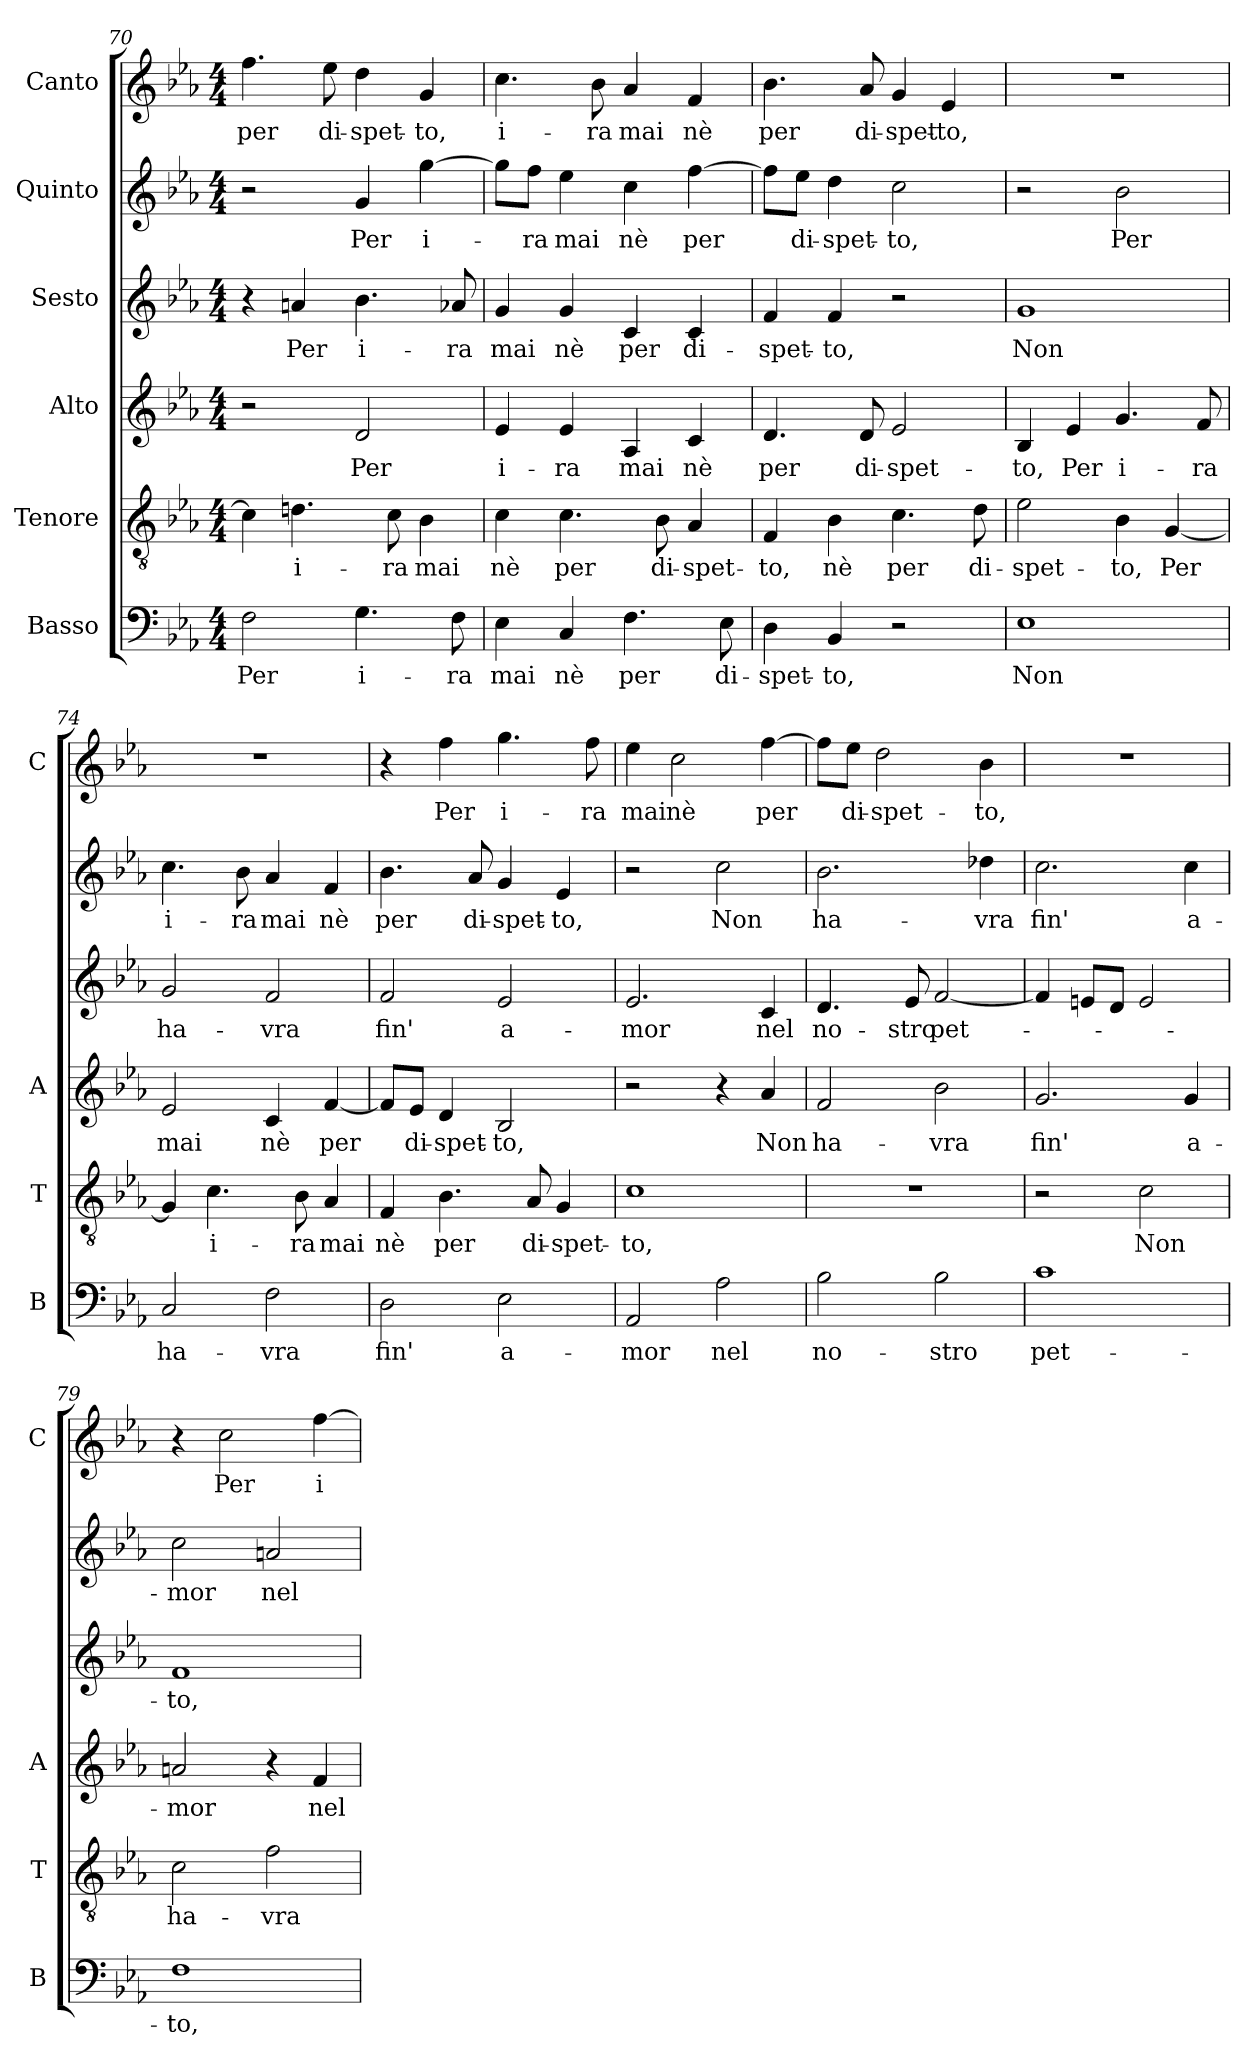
**kern	**text	**kern	**text	**kern	**text	**kern	**text	**kern	**text	**kern	**text
*part6	*part6	*part5	*part5	*part4	*part4	*part3	*part3	*part2	*part2	*part1	*part1
*staff6	*staff6	*staff5	*staff5	*staff4	*staff4	*staff3	*staff3	*staff2	*staff2	*staff1	*staff1
*I"Basso	*	*I"Tenore	*	*I"Alto	*	*I"Sesto	*	*I"Quinto	*	*I"Canto	*
*I'B	*	*I'T	*	*I'A	*	*	*	*	*	*I'C	*
*clefF4	*	*clefGv2	*	*clefG2	*	*clefG2	*	*clefG2	*	*clefG2	*
*k[b-e-a-]	*	*k[b-e-a-]	*	*k[b-e-a-]	*	*k[b-e-a-]	*	*k[b-e-a-]	*	*k[b-e-a-]	*
*E-:	*	*E-:	*	*E-:	*	*E-:	*	*E-:	*	*E-:	*
*M4/4	*	*M4/4	*	*M4/4	*	*M4/4	*	*M4/4	*	*M4/4	*
=70	=70	=70	=70	=70	=70	=70	=70	=70	=70	=70	=70
!	!LO:LY:b	!	!	!	!	!	!	!	!	!	!LO:LY:b
2F\	Per	4c\]	.	2r	.	4r	.	2r	.	4.ff\	per
!	!	!	!LO:LY:b	!	!	!	!LO:LY:b	!	!	!	!
.	.	4.dni\	i-	.	.	4an/	Per	.	.	.	.
!	!	!	!	!	!	!	!	!	!	!	!LO:LY:b
.	.	.	.	.	.	.	.	.	.	8ee-\	di-
!	!LO:LY:b	!	!	!	!LO:LY:b	!	!LO:LY:b	!	!LO:LY:b	!	!LO:LY:b
4.G\	i-	.	.	2d/	Per	4.b-\	i-	4g/	Per	4dd\	-spet-
!	!	!	!LO:LY:b	!	!	!	!	!	!	!	!
.	.	8c\	-ra	.	.	.	.	.	.	.	.
!	!	!	!LO:LY:b	!	!	!	!	!	!LO:LY:b	!	!LO:LY:b
.	.	4B-\	mai	.	.	.	.	[4gg\	i-	4g/	-to,
!	!LO:LY:b	!	!	!	!	!	!LO:LY:b	!	!	!	!
8F\	-ra	.	.	.	.	8a-X/	-ra	.	.	.	.
=71	=71	=71	=71	=71	=71	=71	=71	=71	=71	=71	=71
!	!LO:LY:b	!	!LO:LY:b	!	!LO:LY:b	!	!LO:LY:b	!	!	!	!LO:LY:b
4E-\	mai	4c\	nè	4e-/	i-	4g/	mai	8gg\L]	.	4.cc\	i-
!	!	!	!	!	!	!	!	!	!LO:LY:b	!	!
.	.	.	.	.	.	.	.	8ff\J	-ra	.	.
!	!LO:LY:b	!	!LO:LY:b	!	!LO:LY:b	!	!LO:LY:b	!	!LO:LY:b	!	!
4C/	nè	4.c\	per	4e-/	-ra	4g/	nè	4ee-\	mai	.	.
!	!	!	!	!	!	!	!	!	!	!	!LO:LY:b
.	.	.	.	.	.	.	.	.	.	8b-\	-ra
!	!LO:LY:b	!	!	!	!LO:LY:b	!	!LO:LY:b	!	!LO:LY:b	!	!LO:LY:b
4.F\	per	.	.	4A-/	mai	4c/	per	4cc\	nè	4a-/	mai
!	!	!	!LO:LY:b	!	!	!	!	!	!	!	!
.	.	8B-\	di-	.	.	.	.	.	.	.	.
!	!	!	!LO:LY:b	!	!LO:LY:b	!	!LO:LY:b	!	!LO:LY:b	!	!LO:LY:b
.	.	4A-/	-spet-	4c/	nè	4c/	di-	[4ff\	per	4f/	nè
!	!LO:LY:b	!	!	!	!	!	!	!	!	!	!
8E-\	di-	.	.	.	.	.	.	.	.	.	.
=72	=72	=72	=72	=72	=72	=72	=72	=72	=72	=72	=72
!	!LO:LY:b	!	!LO:LY:b	!	!LO:LY:b	!	!LO:LY:b	!	!	!	!LO:LY:b
4D\	-spet-	4F/	-to,	4.d/	per	4f/	-spet-	8ff\L]	.	4.b-\	per
!	!	!	!	!	!	!	!	!	!LO:LY:b	!	!
.	.	.	.	.	.	.	.	8ee-\J	di-	.	.
!	!LO:LY:b	!	!LO:LY:b	!	!	!	!LO:LY:b	!	!LO:LY:b	!	!
4BB-/	-to,	4B-\	nè	.	.	4f/	-to,	4dd\	-spet-	.	.
!	!	!	!	!	!LO:LY:b	!	!	!	!	!	!LO:LY:b
.	.	.	.	8d/	di-	.	.	.	.	8a-/	di-
!	!	!	!LO:LY:b	!	!LO:LY:b	!	!	!	!LO:LY:b	!	!LO:LY:b
2r	.	4.c\	per	2e-/	-spet-	2r	.	2cc\	-to,	4g/	-spet-
!	!	!	!	!	!	!	!	!	!	!	!LO:LY:b
.	.	.	.	.	.	.	.	.	.	4e-/	-to,
!	!	!	!LO:LY:b	!	!	!	!	!	!	!	!
.	.	8d\	di-	.	.	.	.	.	.	.	.
!!LO:PB:g=z
=73	=73	=73	=73	=73	=73	=73	=73	=73	=73	=73	=73
!	!LO:LY:b	!	!LO:LY:b	!	!LO:LY:b	!	!LO:LY:b	!	!	!	!
1E-	Non	2e-\	-spet-	4B-/	-to,	1g	Non	2r	.	1r	.
!	!	!	!	!	!LO:LY:b	!	!	!	!	!	!
.	.	.	.	4e-/	Per	.	.	.	.	.	.
!	!	!	!LO:LY:b	!	!LO:LY:b	!	!	!	!LO:LY:b	!	!
.	.	4B-\	-to,	4.g/	i-	.	.	2b-\	Per	.	.
!	!	!	!LO:LY:b	!	!	!	!	!	!	!	!
.	.	[4G/	Per	.	.	.	.	.	.	.	.
!	!	!	!	!	!LO:LY:b	!	!	!	!	!	!
.	.	.	.	8f/	-ra	.	.	.	.	.	.
=74	=74	=74	=74	=74	=74	=74	=74	=74	=74	=74	=74
!	!LO:LY:b	!	!	!	!LO:LY:b	!	!LO:LY:b	!	!LO:LY:b	!	!
2C/	ha-	4G/]	.	2e-/	mai	2g/	ha-	4.cc\	i-	1r	.
!	!	!	!LO:LY:b	!	!	!	!	!	!	!	!
.	.	4.c\	i-	.	.	.	.	.	.	.	.
!	!	!	!	!	!	!	!	!	!LO:LY:b	!	!
.	.	.	.	.	.	.	.	8b-\	-ra	.	.
!	!LO:LY:b	!	!	!	!LO:LY:b	!	!LO:LY:b	!	!LO:LY:b	!	!
2F\	-vra	.	.	4c/	nè	2f/	-vra	4a-/	mai	.	.
!	!	!	!LO:LY:b	!	!	!	!	!	!	!	!
.	.	8B-\	-ra	.	.	.	.	.	.	.	.
!	!	!	!LO:LY:b	!	!LO:LY:b	!	!	!	!LO:LY:b	!	!
.	.	4A-/	mai	[4f/	per	.	.	4f/	nè	.	.
=75	=75	=75	=75	=75	=75	=75	=75	=75	=75	=75	=75
!	!LO:LY:b	!	!LO:LY:b	!	!	!	!LO:LY:b	!	!LO:LY:b	!	!
2D\	fin'	4F/	nè	8f/L]	.	2f/	fin'	4.b-\	per	4r	.
!	!	!	!	!	!LO:LY:b	!	!	!	!	!	!
.	.	.	.	8e-/J	di-	.	.	.	.	.	.
!	!	!	!LO:LY:b	!	!LO:LY:b	!	!	!	!	!	!LO:LY:b
.	.	4.B-\	per	4d/	-spet-	.	.	.	.	4ff\	Per
!	!	!	!	!	!	!	!	!	!LO:LY:b	!	!
.	.	.	.	.	.	.	.	8a-/	di-	.	.
!	!LO:LY:b	!	!	!	!LO:LY:b	!	!LO:LY:b	!	!LO:LY:b	!	!LO:LY:b
2E-\	a-	.	.	2B-/	-to,	2e-/	a-	4g/	-spet-	4.gg\	i-
!	!	!	!LO:LY:b	!	!	!	!	!	!	!	!
.	.	8A-/	di-	.	.	.	.	.	.	.	.
!	!	!	!LO:LY:b	!	!	!	!	!	!LO:LY:b	!	!
.	.	4G/	-spet-	.	.	.	.	4e-/	-to,	.	.
!	!	!	!	!	!	!	!	!	!	!	!LO:LY:b
.	.	.	.	.	.	.	.	.	.	8ff\	-ra
=76	=76	=76	=76	=76	=76	=76	=76	=76	=76	=76	=76
!	!LO:LY:b	!	!LO:LY:b	!	!	!	!LO:LY:b	!	!	!	!LO:LY:b
2AA-/	-mor	1c	-to,	2r	.	2.e-/	-mor	2r	.	4ee-\	mai
!	!	!	!	!	!	!	!	!	!	!	!LO:LY:b
.	.	.	.	.	.	.	.	.	.	2cc\	nè
!	!LO:LY:b	!	!	!	!	!	!	!	!LO:LY:b	!	!
2A-\	nel	.	.	4r	.	.	.	2cc\	Non	.	.
!	!	!	!	!	!LO:LY:b	!	!LO:LY:b	!	!	!	!LO:LY:b
.	.	.	.	4a-/	Non	4c/	nel	.	.	[4ff\	per
=77	=77	=77	=77	=77	=77	=77	=77	=77	=77	=77	=77
!	!LO:LY:b	!	!	!	!LO:LY:b	!	!LO:LY:b	!	!LO:LY:b	!	!
2B-\	no-	1r	.	2f/	ha-	4.d/	no-	2.b-\	ha-	8ff\L]	.
!	!	!	!	!	!	!	!	!	!	!	!LO:LY:b
.	.	.	.	.	.	.	.	.	.	8ee-\J	di-
!	!	!	!	!	!	!	!	!	!	!	!LO:LY:b
.	.	.	.	.	.	.	.	.	.	2dd\	-spet-
!	!	!	!	!	!	!	!LO:LY:b	!	!	!	!
.	.	.	.	.	.	8e-/	-stro	.	.	.	.
!	!LO:LY:b	!	!	!	!LO:LY:b	!	!LO:LY:b	!	!	!	!
2B-\	-stro	.	.	2b-\	-vra	[2f/	pet-	.	.	.	.
!	!	!	!	!	!	!	!	!	!LO:LY:b	!	!LO:LY:b
.	.	.	.	.	.	.	.	4dd-X\	-vra	4b-\	-to,
=78	=78	=78	=78	=78	=78	=78	=78	=78	=78	=78	=78
!	!LO:LY:b	!	!	!	!LO:LY:b	!	!	!	!LO:LY:b	!	!
1c	pet-	2r	.	2.g/	fin'	4f/]	.	2.cc\	fin'	1r	.
.	.	.	.	.	.	8en/L	.	.	.	.	.
.	.	.	.	.	.	8d/J	.	.	.	.	.
!	!	!	!LO:LY:b	!	!	!	!	!	!	!	!
.	.	2c\	Non	.	.	2e/	.	.	.	.	.
!	!	!	!	!	!LO:LY:b	!	!	!	!LO:LY:b	!	!
.	.	.	.	4g/	a-	.	.	4cc\	a-	.	.
=79	=79	=79	=79	=79	=79	=79	=79	=79	=79	=79	=79
!	!LO:LY:b	!	!LO:LY:b	!	!LO:LY:b	!	!LO:LY:b	!	!LO:LY:b	!	!
1F	-to,	2c\	ha-	2an/	-mor	1f	-to,	2cc\	-mor	4r	.
!	!	!	!	!	!	!	!	!	!	!	!LO:LY:b
.	.	.	.	.	.	.	.	.	.	2cc\	Per
!	!	!	!LO:LY:b	!	!	!	!	!	!LO:LY:b	!	!
.	.	2f\	-vra	4r	.	.	.	2an/	nel	.	.
!	!	!	!	!	!LO:LY:b	!	!	!	!	!	!LO:LY:b
.	.	.	.	4f/	nel	.	.	.	.	[4ff\	i-
=	=	=	=	=	=	=	=	=	=	=	=
*-	*-	*-	*-	*-	*-	*-	*-	*-	*-	*-	*-
